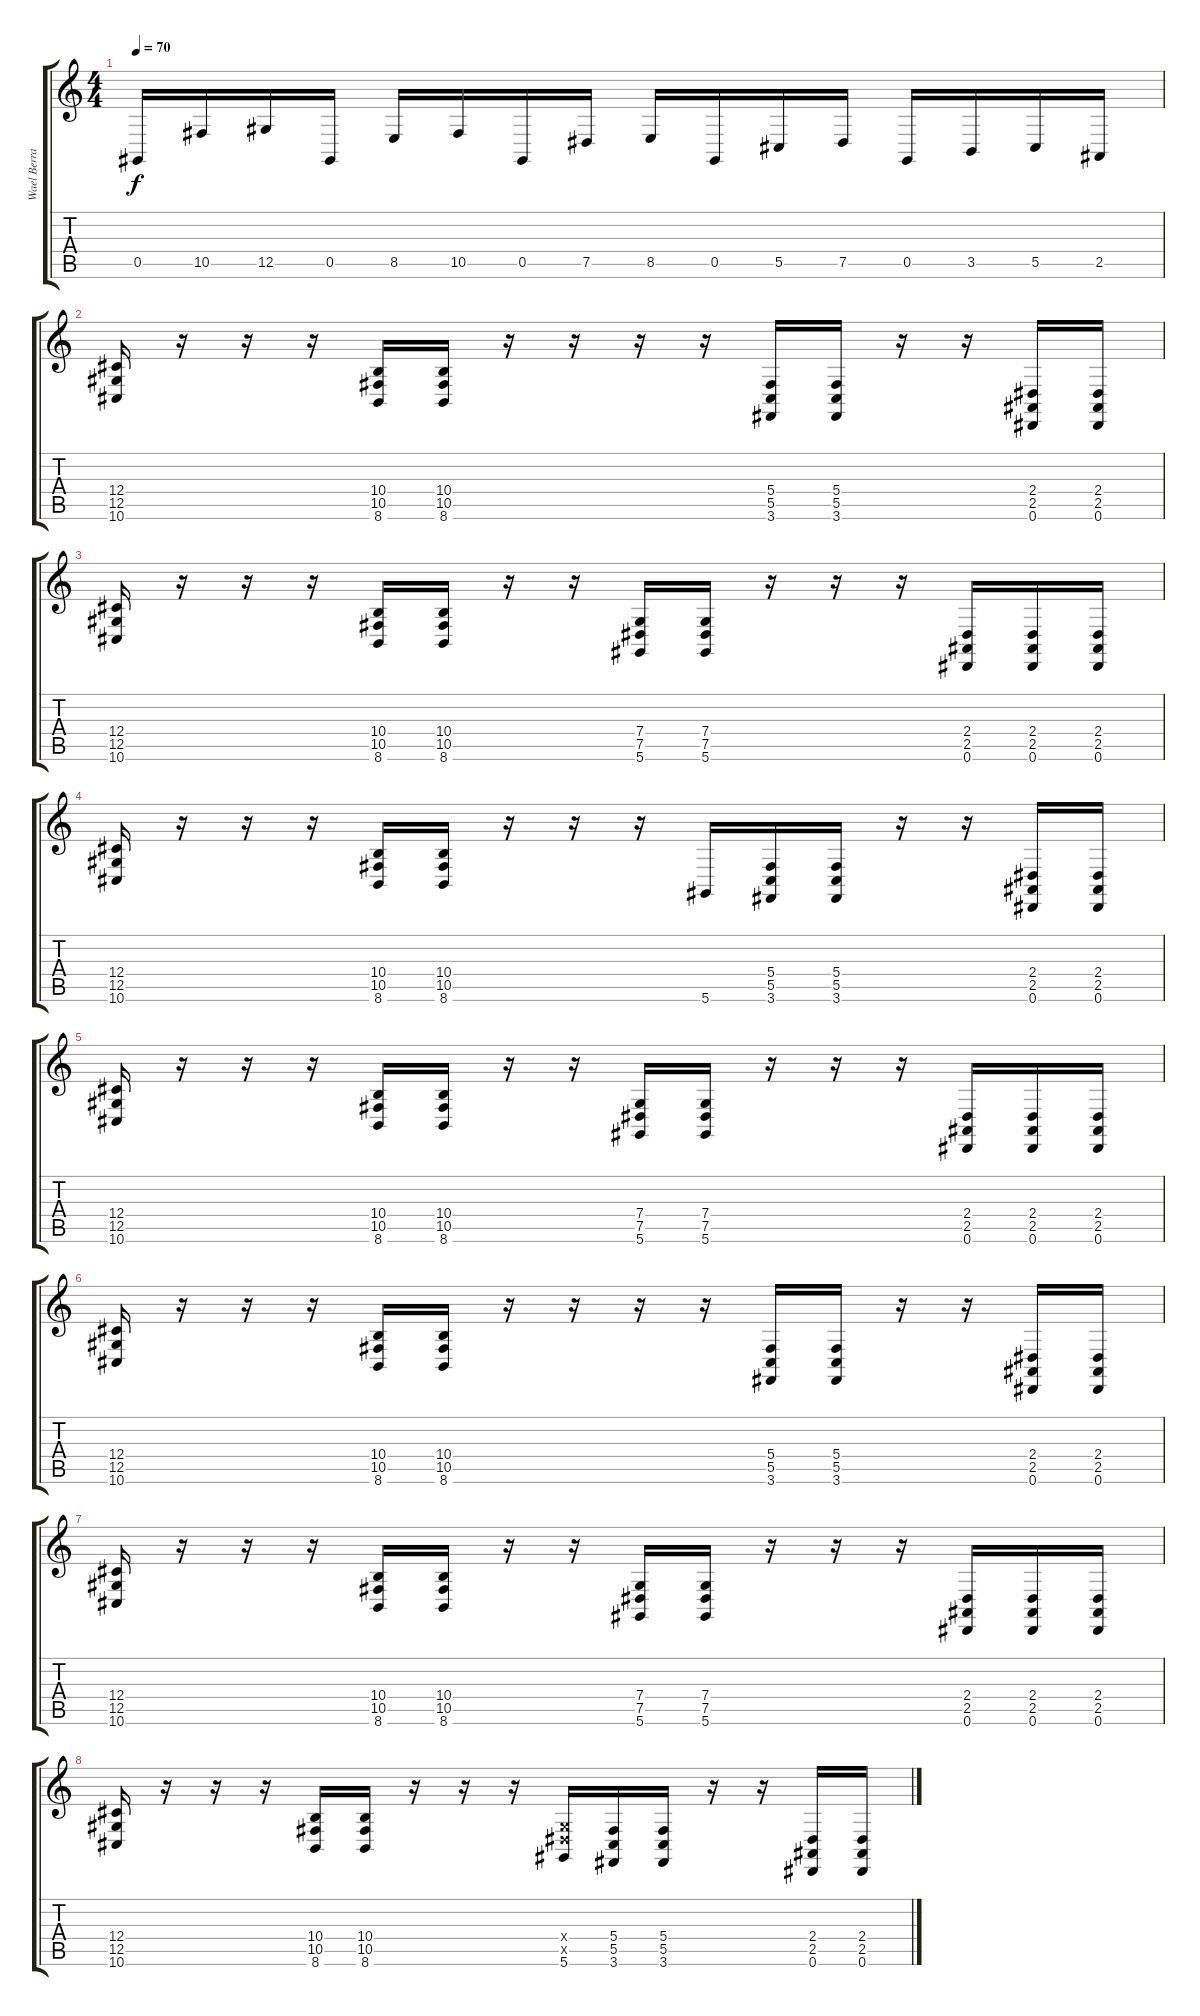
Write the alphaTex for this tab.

\track ("Wael Berrais" "Wael Berra") {instrument stringensemble1}
\staff {score tabs}
\tuning (Eb4 Bb3 Gb3 Db3 Ab2 Eb2) {hide}
\ts (4 4)
\tempo 70
\clef g2
\ks c
0.5.16{dy f} 10.5.16 12.5.16 0.5.16 8.5.16 10.5.16 0.5.16 7.5.16 8.5.16 0.5.16 5.5.16 7.5.16 0.5.16 3.5.16 5.5.16 2.5.16 |
(12.4 12.5 10.6).16 r.16 r.16 r.16 (10.4 10.5 8.6).16 (10.4 10.5 8.6).16 r.16 r.16 r.16 r.16 (5.4 5.5 3.6).16 (5.4 5.5 3.6).16 r.16 r.16 (2.4 2.5 0.6).16 (2.4 2.5 0.6).16 |
(12.4 12.5 10.6).16 r.16 r.16 r.16 (10.4 10.5 8.6).16 (10.4 10.5 8.6).16 r.16 r.16 (7.4 7.5 5.6).16 (7.4 7.5 5.6).16 r.16 r.16 r.16 (2.4 2.5 0.6).16 (2.4 2.5 0.6).16 (2.4 2.5 0.6).16 |
(12.4 12.5 10.6).16 r.16 r.16 r.16 (10.4 10.5 8.6).16 (10.4 10.5 8.6).16 r.16 r.16 r.16 5.6.16 (5.4 5.5 3.6).16 (5.4 5.5 3.6).16 r.16 r.16 (2.4 2.5 0.6).16 (2.4 2.5 0.6).16 |
(12.4 12.5 10.6).16 r.16 r.16 r.16 (10.4 10.5 8.6).16 (10.4 10.5 8.6).16 r.16 r.16 (7.4 7.5 5.6).16 (7.4 7.5 5.6).16 r.16 r.16 r.16 (2.4 2.5 0.6).16 (2.4 2.5 0.6).16 (2.4 2.5 0.6).16 |
(12.4 12.5 10.6).16 r.16 r.16 r.16 (10.4 10.5 8.6).16 (10.4 10.5 8.6).16 r.16 r.16 r.16 r.16 (5.4 5.5 3.6).16 (5.4 5.5 3.6).16 r.16 r.16 (2.4 2.5 0.6).16 (2.4 2.5 0.6).16 |
(12.4 12.5 10.6).16 r.16 r.16 r.16 (10.4 10.5 8.6).16 (10.4 10.5 8.6).16 r.16 r.16 (7.4 7.5 5.6).16 (7.4 7.5 5.6).16 r.16 r.16 r.16 (2.4 2.5 0.6).16 (2.4 2.5 0.6).16 (2.4 2.5 0.6).16 |
(12.4 12.5 10.6).16 r.16 r.16 r.16 (10.4 10.5 8.6).16 (10.4 10.5 8.6).16 r.16 r.16 r.16 (7.4{x} 7.5{x} 5.6).16 (5.4 5.5 3.6).16 (5.4 5.5 3.6).16 r.16 r.16 (2.4 2.5 0.6).16 (2.4 2.5 0.6).16
